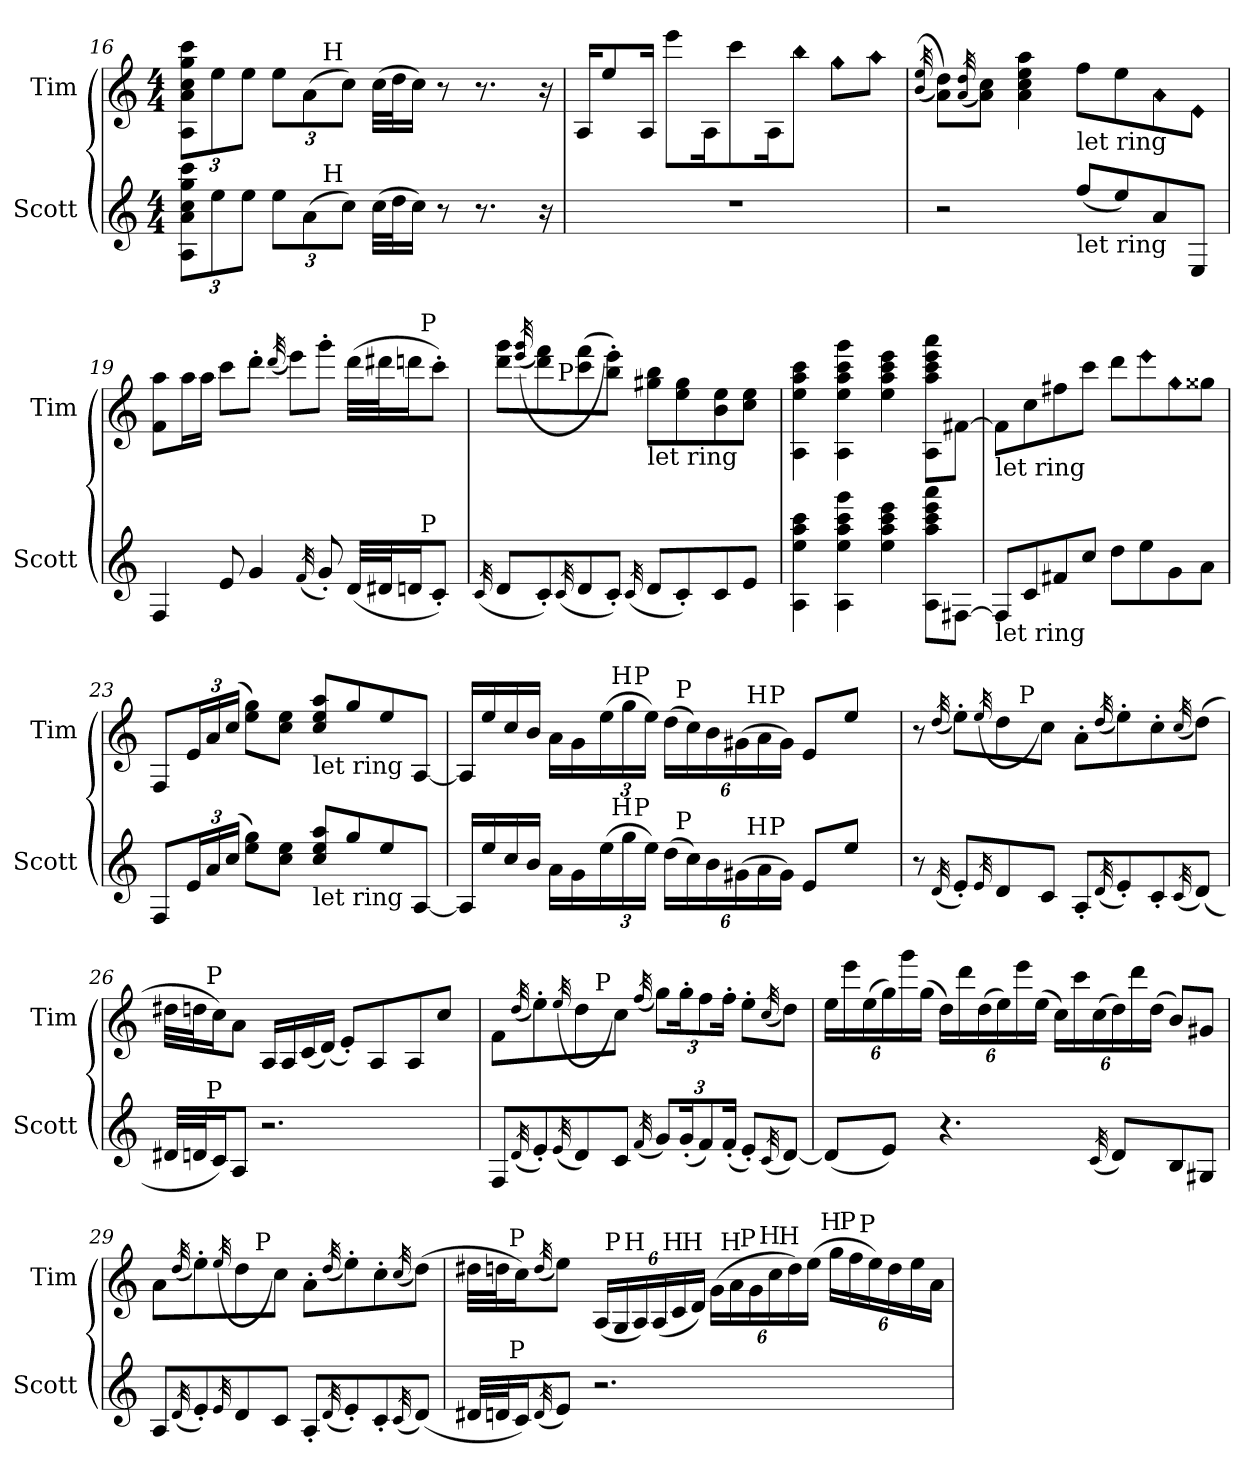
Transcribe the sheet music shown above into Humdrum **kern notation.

**kern	**kern
*part2	*part1
*staff2	*staff1
*I"Scott	*I"Tim
*I'Scott	*I'Tim
!!LO:LB:g=z
*clefG2	*clefG2
*ITrd7c12	*ITrd7c12
*k[]	*k[]
*C:	*C:
*M4/4	*M4/4
*Xbrackettup	*Xbrackettup
=16	=16
*^	*^
12AA\ 12A\ 12c\ 12g\ 12cc\L	4.ryy	12AA\ 12A\ 12c\ 12g\ 12cc\L	4.ryy
12e\	.	12e\	.
12e\J	.	12e\J	.
12e\L	.	12e\L	.
(12A\	.	(12A\	.
!	!	!	!LO:TX:a:t=H
!	!LO:TX:a:t=H	!	!
.	2ryy	.	2ryy
12c\J)	.	12c\J)	.
(32c\LLL	.	(32c\LLL	.
32d\J	.	32d\J	.
16c\JJ)	.	16c\JJ)	.
8r	.	8r	.
8.r	.	8.r	.
.	8ryy	.	8ryy
16r	.	16r	.
*v	*v	*	*
*	*v	*v
=17	=17
1r	16AA/KL
.	8e/
.	16AA/Jk
.	8ee\L
.	16AA\K
.	8cc\
.	16AA\K
!	!LO:N:head=diamond
.	8b\J
!	!LO:N:head=diamond
.	8g\L
!	!LO:N:head=diamond
.	8a\J
=18	=18
.	((32qB/ 32qe/
2r	8A\ 8d\L))
.	(32qA/ 32qd/
.	8A\ 8c\J)
.	4A\ 4c\ 4e\ 4a\
!	!LO:TX:b:t=let ring
!LO:TX:b:t=let ring	!
(8f/L	8f\L
8e/)	8e\
!	!LO:N:head=diamond
8A/	8A\
!	!LO:N:head=diamond
8EE/J	8E\J
!!LO:LB:g=z
=19	=19
*^	*^
4FF/	2ryy	8F\ 8a\L	2ryy
.	.	16a\L	.
.	.	16a\JJ	.
8E/	.	8cc\L	.
4G/	.	8dd'\J	.
.	.	(32qdd/	.
.	4ryy	8ee\L)	4ryy
(32qF/	.	.	.
8G'/)	.	8gg'\J	.
(32D/LLL	16.ryy	(32dd\LLL	16.ryy
32D#X/J	.	32dd#X\J	.
16Dn/J	.	16ddn\J	.
!	!	!	!LO:TX:a:t=P
!	!LO:TX:a:t=P	!	!
.	8ryy	.	8ryy
8C'/J)	.	8cc'\J)	.
.	32ryy	.	32ryy
*v	*v	*	*
=20	=20	=20
(32qC/	.	.
8D/L	8dd\ 8gg\L	8.ryy
.	((32qee/ 32qgg/	.
8C'/)	8dd\ 8ff\)	.
!	!	!LO:TX:a:t=P
.	.	2ryy
(32qC/	.	.
8D/	(8cc\ 8ff\	.
8C'/J)	8b\' 8ee\'J))	.
(32qC/	.	.
!	!LO:TX:b:t=let ring	!
8D/L	8g#X\ 8b\L	.
8C'/)	8e\ 8g#\	.
.	.	4ryy
8C/	8B\ 8e\	.
8E/J	8c\ 8e\J	.
.	.	16ryy
*	*v	*v
!!LO:LB:g=z
=21	=21
4AA\ 4e\ 4a\ 4cc\	4AA\ 4e\ 4a\ 4cc\
4AA\ 4e\ 4a\ 4cc\ 4gg\	4AA\ 4e\ 4a\ 4cc\ 4gg\
4e\ 4a\ 4cc\ 4ee\	4e\ 4a\ 4cc\ 4ee\
8AA\ 8a\ 8cc\ 8ee\ 8aa\L	8AA\ 8a\ 8cc\ 8ee\ 8aa\L
[8FF#X\J	[8F#X\J
=22	=22
!	!LO:TX:b:t=let ring
!LO:TX:b:t=let ring	!
8FF#/L]	8F#\L]
8C/	8c\
8F#X/	8f#X\
8c/J	8cc\J
8d\L	8dd\L
!	!LO:N:head=diamond
8e\	8ee\
!	!LO:N:head=diamond
8G\	8g\
8A\J	8g##X\J
=23	=23
8FF/L	8FF/L
24E/L	24E/L
24A/	24A/
(24c/JJ	(24c/JJ
8e\ 8g\L)	8e\ 8g\L)
8c\ 8e\J	8c\ 8e\J
!	!LO:TX:b:t=let ring
!LO:TX:b:t=let ring	!
8c/ 8e/ 8a/L	8c/ 8e/ 8a/L
8g/	8g/
8e/	8e/
[8AA/J	[8AA/J
!!LO:LB:g=z
=24	=24
*^	*^
*	*^	*	*^
*	*	*^	*	*	*^
*	*	*	*^	*	*	*	*^
*	*	*	*	*^	*	*	*	*	*^
16AA/LL]	3ryy	4..ryy	3ryy	3ryy	2ryy	16AA/LL]	3ryy	4..ryy	3ryy	3ryy	2ryy
16e/	.	.	.	.	.	16e/	.	.	.	.	.
16c/	.	.	.	.	.	16c/	.	.	.	.	.
16B/JJ	.	.	.	.	.	16B/JJ	.	.	.	.	.
16A\LL	.	.	.	.	.	16A\LL	.	.	.	.	.
16G\	.	.	.	.	.	16G\	.	.	.	.	.
.	24.ryy	.	6ryy	6...ryy	.	.	24.ryy	.	6ryy	6...ryy	.
(24e\	.	.	.	.	.	(24e\	.	.	.	.	.
!	!	!	!	!	!	!	!LO:TX:a:t=H	!	!	!	!
!	!LO:TX:a:t=H	!	!	!	!	!	!	!	!	!	!
.	3ryy	.	.	.	.	.	3ryy	.	.	.	.
24g\	.	.	.	.	.	24g\	.	.	.	.	.
!	!	!	!	!	!	!	!	!LO:TX:a:t=P	!	!	!
!	!	!LO:TX:a:t=P	!	!	!	!	!	!	!	!	!
.	.	2ryy	.	.	.	.	.	2ryy	.	.	.
24e\JJ)	.	.	.	.	.	24e\JJ)	.	.	.	.	.
(24d\LL	.	.	48ryy	.	8.ryy	(24d\LL	.	.	48ryy	.	8.ryy
!	!	!	!	!	!	!	!	!	!LO:TX:a:t=P	!	!
!	!	!	!LO:TX:a:t=P	!	!	!	!	!	!	!	!
.	.	.	3ryy	.	.	.	.	.	3ryy	.	.
24c\)	.	.	.	.	.	24c\)	.	.	.	.	.
24B\	.	.	.	.	.	24B\	.	.	.	.	.
(24G#X\	.	.	.	.	.	(24G#X\	.	.	.	.	.
!	!	!	!	!	!	!	!	!	!	!LO:TX:a:t=H	!
!	!	!	!	!LO:TX:a:t=H	!	!	!	!	!	!	!
.	.	.	.	3ryy	.	.	.	.	.	3ryy	.
24A\	.	.	.	.	.	24A\	.	.	.	.	.
!	!	!	!	!	!	!	!	!	!	!	!LO:TX:a:t=P
!	!	!	!	!	!LO:TX:a:t=P	!	!	!	!	!	!
.	.	.	.	.	4ryy	.	.	.	.	.	4ryy
24G#\JJ)	.	.	.	.	.	24G#\JJ)	.	.	.	.	.
.	6ryy	.	.	.	.	.	6ryy	.	.	.	.
8E/L	.	.	.	.	.	8E/L	.	.	.	.	.
.	.	.	12..ryy	.	.	.	.	.	12..ryy	.	.
8e/J	.	.	.	.	.	8e/J	.	.	.	.	.
.	12ryy	.	.	.	.	.	12ryy	.	.	.	.
.	.	16ryy	.	.	16ryy	.	.	16ryy	.	.	16ryy
.	48ryy	.	.	48ryy	.	.	48ryy	.	.	48ryy	.
*v	*v	*v	*v	*v	*v	*	*	*	*	*	*
*	*	*v	*v	*v	*v	*v
=25	=25	=25
8r	8r	4ryy
(32qD/	(32qd/	.
8E'/L)	8e'\L)	.
32qE/	(32qe/	.
8D/	8d\	16ryy
!	!	!LO:TX:a:t=P
.	.	2ryy
8C/J	8c\J)	.
8AA'/L	8A'\L	.
(32qD/	(32qd/	.
8E'/)	8e'\)	.
8C'/	8c'\	.
.	.	8.ryy
(32qC/	(32qc/	.
(8D/J)	(8d\J)	.
!!LO:PB:g=z	!!
=26	=26	=26
*^	*	*
32D#X/LLL	24ryy	32d#X\LLL	24ryy
32Dn/J	.	32dn\J	.
.	96ryy	.	96ryy
!	!	!	!LO:TX:a:t=P
!	!LO:TX:a:t=P	!	!
.	3%2ryy	.	3%2ryy
16C/J)	.	16c\J)	.
8AA/J	.	8A\J	.
2.r	.	16AA/LL	.
.	.	16AA/	.
.	.	(16C/	.
.	.	(16D/JJ)	.
.	.	8E'/L)	.
.	.	8AA/	.
.	6ryy	.	6ryy
.	.	8AA/	.
.	.	8c/J	.
.	12ryy	.	12ryy
.	48.ryy	.	48.ryy
*v	*v	*	*
=27	=27	=27
8FF/L	8F\L	4ryy
(32qD/	(32qd/	.
8E'/)	8e'\)	.
(32qE/	(32qe/	.
8D/)	8d\	16ryy
!	!	!LO:TX:a:t=P
.	.	2ryy
8C/J	8c\J)	.
(32qF/	(32qf/	.
12G/L)	12g\L)	.
(24G'/K	24g'\K	.
12F/)	12f\	.
(24F'/Jk	24f'\Jk	.
8E'/L)	8e'\L	.
.	.	8.ryy
(32qC/	(32qc/	.
[8D/J)	8d\J)	.
*	*v	*v
!!LO:LB:g=z
=28	=28
(8D/L]	24e\LL
.	24ee\
.	(24e\
8E/J)	24g\)
.	24gg\
.	(24g\JJ
4.r	24d\LL)
.	24dd\
.	(24d\
.	24e\)
.	24ee\
.	(24e\JJ
.	24c\LL)
.	24cc\
.	(24c\
(32qC/	.
8D/L)	24d\)
.	24dd\
.	(24d\JJ
8BB/	8B/L)
8GG#X/J	8G#X/J
=29	=29
*	*^
8AA/L	8A\L	4ryy
(32qD/	(32qd/	.
8E'/)	8e'\)	.
32qE/	(32qe/	.
8D/	8d\	16ryy
!	!	!LO:TX:a:t=P
.	.	2ryy
8C/J	8c\J)	.
8AA'/L	8A'\L	.
(32qD/	(32qd/	.
8E'/)	8e'\)	.
8C'/	8c'\	.
.	.	8.ryy
(32qC/	(32qc/	.
(8D/J)	(8d\J)	.
!!LO:LB:g=z
=30	=30	=30
*^	*^	*
*	*	*	*	*^
*	*	*	*	*	*^
*	*	*	*	*	*	*^
*	*	*	*	*	*	*	*^
*	*	*	*	*	*	*	*	*^
*	*	*	*	*	*	*	*	*	*^
*	*	*	*	*	*	*	*	*	*	*^
*	*	*	*	*	*	*	*	*	*	*	*^
32D#X/LLL	24ryy	32d#X\LLL	24ryy	6ryy	4ryy	3ryy	4..ryy	3ryy	2ryy	3ryy	3ryy	3%2ryy
32Dn/J	.	32dn\J	.	.	.	.	.	.	.	.	.	.
.	96ryy	.	96ryy	.	.	.	.	.	.	.	.	.
!	!	!	!LO:TX:a:t=P	!	!	!	!	!	!	!	!	!
!	!LO:TX:a:t=P	!	!	!	!	!	!	!	!	!	!	!
.	3%2ryy	.	3%2ryy	.	.	.	.	.	.	.	.	.
16C/J)	.	16c\J)	.	.	.	.	.	.	.	.	.	.
(32qD/	.	(32qd/	.	.	.	.	.	.	.	.	.	.
8E/J)	.	8e\J)	.	.	.	.	.	.	.	.	.	.
.	.	.	.	12ryy	.	.	.	.	.	.	.	.
2.r	.	(24AA/LL	.	48ryy	16ryy	.	.	.	.	.	.	.
!	!	!	!	!LO:TX:a:t=P	!	!	!	!	!	!	!	!
.	.	.	.	3%2ryy	.	.	.	.	.	.	.	.
.	.	24GG/	.	.	.	.	.	.	.	.	.	.
!	!	!	!	!	!LO:TX:a:t=H	!	!	!	!	!	!	!
.	.	.	.	.	2ryy	.	.	.	.	.	.	.
.	.	24AA/)	.	.	.	24.ryy	.	6ryy	.	6ryy	6...ryy	.
.	.	(24AA/	.	.	.	.	.	.	.	.	.	.
!	!	!	!	!	!	!LO:TX:a:t=H	!	!	!	!	!	!
.	.	.	.	.	.	3ryy	.	.	.	.	.	.
.	.	24C/	.	.	.	.	.	.	.	.	.	.
!	!	!	!	!	!	!	!LO:TX:a:t=H	!	!	!	!	!
.	.	.	.	.	.	.	2ryy	.	.	.	.	.
.	.	24D/JJ)	.	.	.	.	.	.	.	.	.	.
.	.	(24G\LL	.	.	.	.	.	48ryy	16ryy	12ryy	.	.
!	!	!	!	!	!	!	!	!LO:TX:a:t=H	!	!	!	!
.	.	.	.	.	.	.	.	3ryy	.	.	.	.
.	.	24A\	.	.	.	.	.	.	.	.	.	.
!	!	!	!	!	!	!	!	!	!LO:TX:a:t=P	!	!	!
.	.	.	.	.	.	.	.	.	4..ryy	.	.	.
.	.	24G\	.	.	.	.	.	.	.	48ryy	.	.
!	!	!	!	!	!	!	!	!	!	!LO:TX:a:t=H	!	!
.	.	.	.	.	.	.	.	.	.	3ryy	.	.
.	.	24c\	.	.	.	.	.	.	.	.	.	.
!	!	!	!	!	!	!	!	!	!	!	!LO:TX:a:t=H	!
.	.	.	.	.	.	.	.	.	.	.	3ryy	.
.	.	24d\)	.	.	.	.	.	.	.	.	.	12ryy
.	.	(24e\JJ	.	.	.	.	.	.	.	.	.	.
.	6ryy	.	6ryy	.	.	.	.	.	.	.	.	.
!	!	!	!	!	!	!LO:TX:a:t=H	!	!	!	!	!	!
.	.	.	.	.	.	6ryy	.	.	.	.	.	.
.	.	24g\LL	.	.	.	.	.	.	.	.	.	48ryy
!	!	!	!	!	!	!	!	!	!	!	!	!LO:TX:a:t=P
.	.	.	.	.	.	.	.	.	.	.	.	6ryy
.	.	24f\	.	.	.	.	.	.	.	.	.	.
!	!	!	!	!	!LO:TX:a:t=P	!	!	!	!	!	!	!
.	.	.	.	.	8.ryy	.	.	.	.	.	.	.
.	.	24e\)	.	.	.	.	.	.	.	.	.	.
.	.	.	.	.	.	.	.	12..ryy	.	.	.	.
.	.	24d\	.	.	.	.	.	.	.	.	.	.
.	12ryy	.	12ryy	.	.	.	.	.	.	.	.	.
.	.	.	.	.	.	12ryy	.	.	.	.	.	.
.	.	24e\	.	.	.	.	.	.	.	.	.	.
.	.	.	.	24.ryy	.	.	16ryy	.	.	24.ryy	.	24.ryy
.	.	24A\JJ	.	.	.	.	.	.	.	.	.	.
.	48.ryy	.	48.ryy	.	.	.	.	.	.	.	.	.
.	.	.	.	.	.	48ryy	.	.	.	.	48ryy	.
*v	*v	*	*	*	*	*	*	*	*	*	*	*
*	*v	*v	*v	*v	*v	*v	*v	*v	*v	*v	*v
=	=
*-	*-
